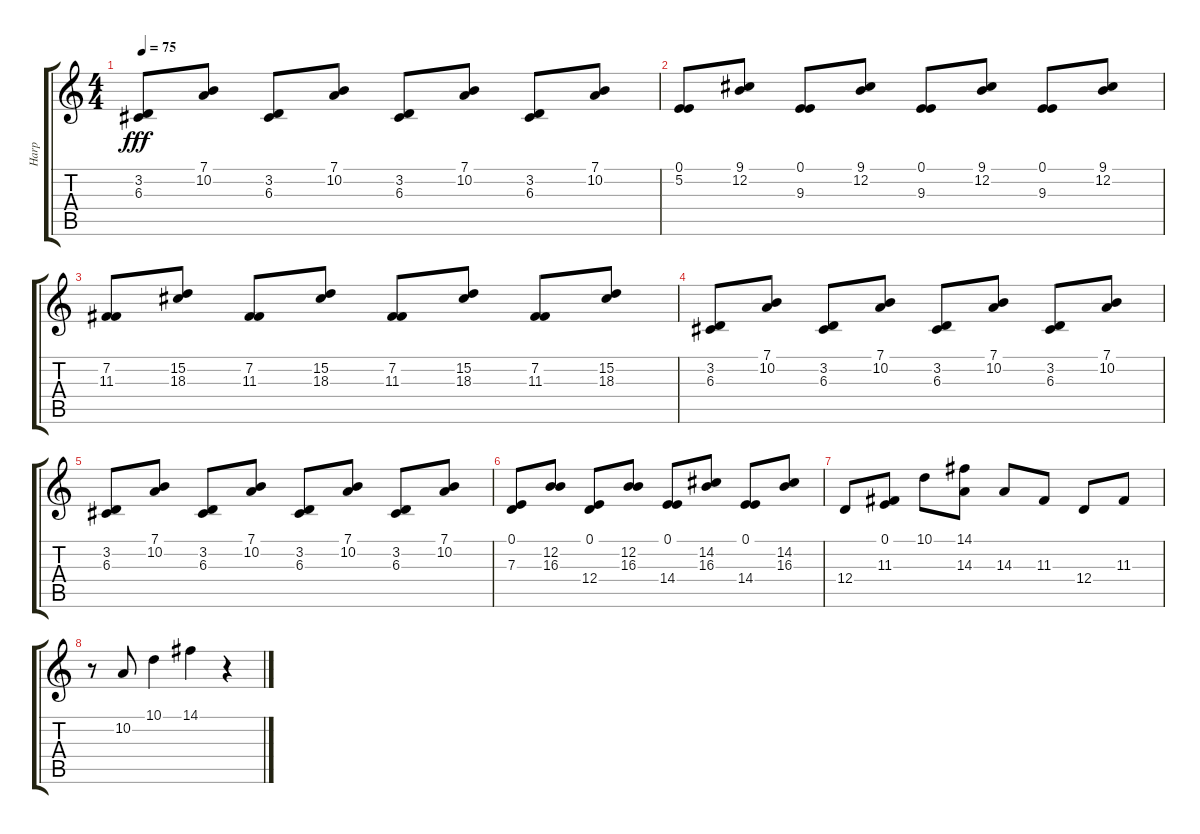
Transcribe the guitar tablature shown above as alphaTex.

\track ("Harp                " "Harp      ") {instrument orchestralharp}
\staff {score tabs}
\tuning (E4 B3 G3 D3 A2 E2) {hide}
\ts (4 4)
\tempo 75
\clef g2
\ks c
(3.2 6.3).8{dy fff} (7.1 10.2).8 (3.2 6.3).8 (7.1 10.2).8 (3.2 6.3).8 (7.1 10.2).8 (3.2 6.3).8 (7.1 10.2).8 |
(0.1 5.2).8 (9.1 12.2).8 (0.1 9.3).8 (9.1 12.2).8 (0.1 9.3).8 (9.1 12.2).8 (0.1 9.3).8 (9.1 12.2).8 |
(7.2 11.3).8 (15.2 18.3).8 (7.2 11.3).8 (15.2 18.3).8 (7.2 11.3).8 (15.2 18.3).8 (7.2 11.3).8 (15.2 18.3).8 |
(3.2 6.3).8 (7.1 10.2).8 (3.2 6.3).8 (7.1 10.2).8 (3.2 6.3).8 (7.1 10.2).8 (3.2 6.3).8 (7.1 10.2).8 |
(3.2 6.3).8 (7.1 10.2).8 (3.2 6.3).8 (7.1 10.2).8 (3.2 6.3).8 (7.1 10.2).8 (3.2 6.3).8 (7.1 10.2).8 |
(0.1 7.3).8 (12.2 16.3).8 (0.1 12.4).8 (12.2 16.3).8 (0.1 14.4).8 (14.2 16.3).8 (0.1 14.4).8 (14.2 16.3).8 |
12.4.8 (0.1 11.3).8 10.1.8 (14.1 14.3).8 14.3.8 11.3.8 12.4.8 11.3.8 |
r.8 10.2.8 10.1.4 14.1.4 r.4
